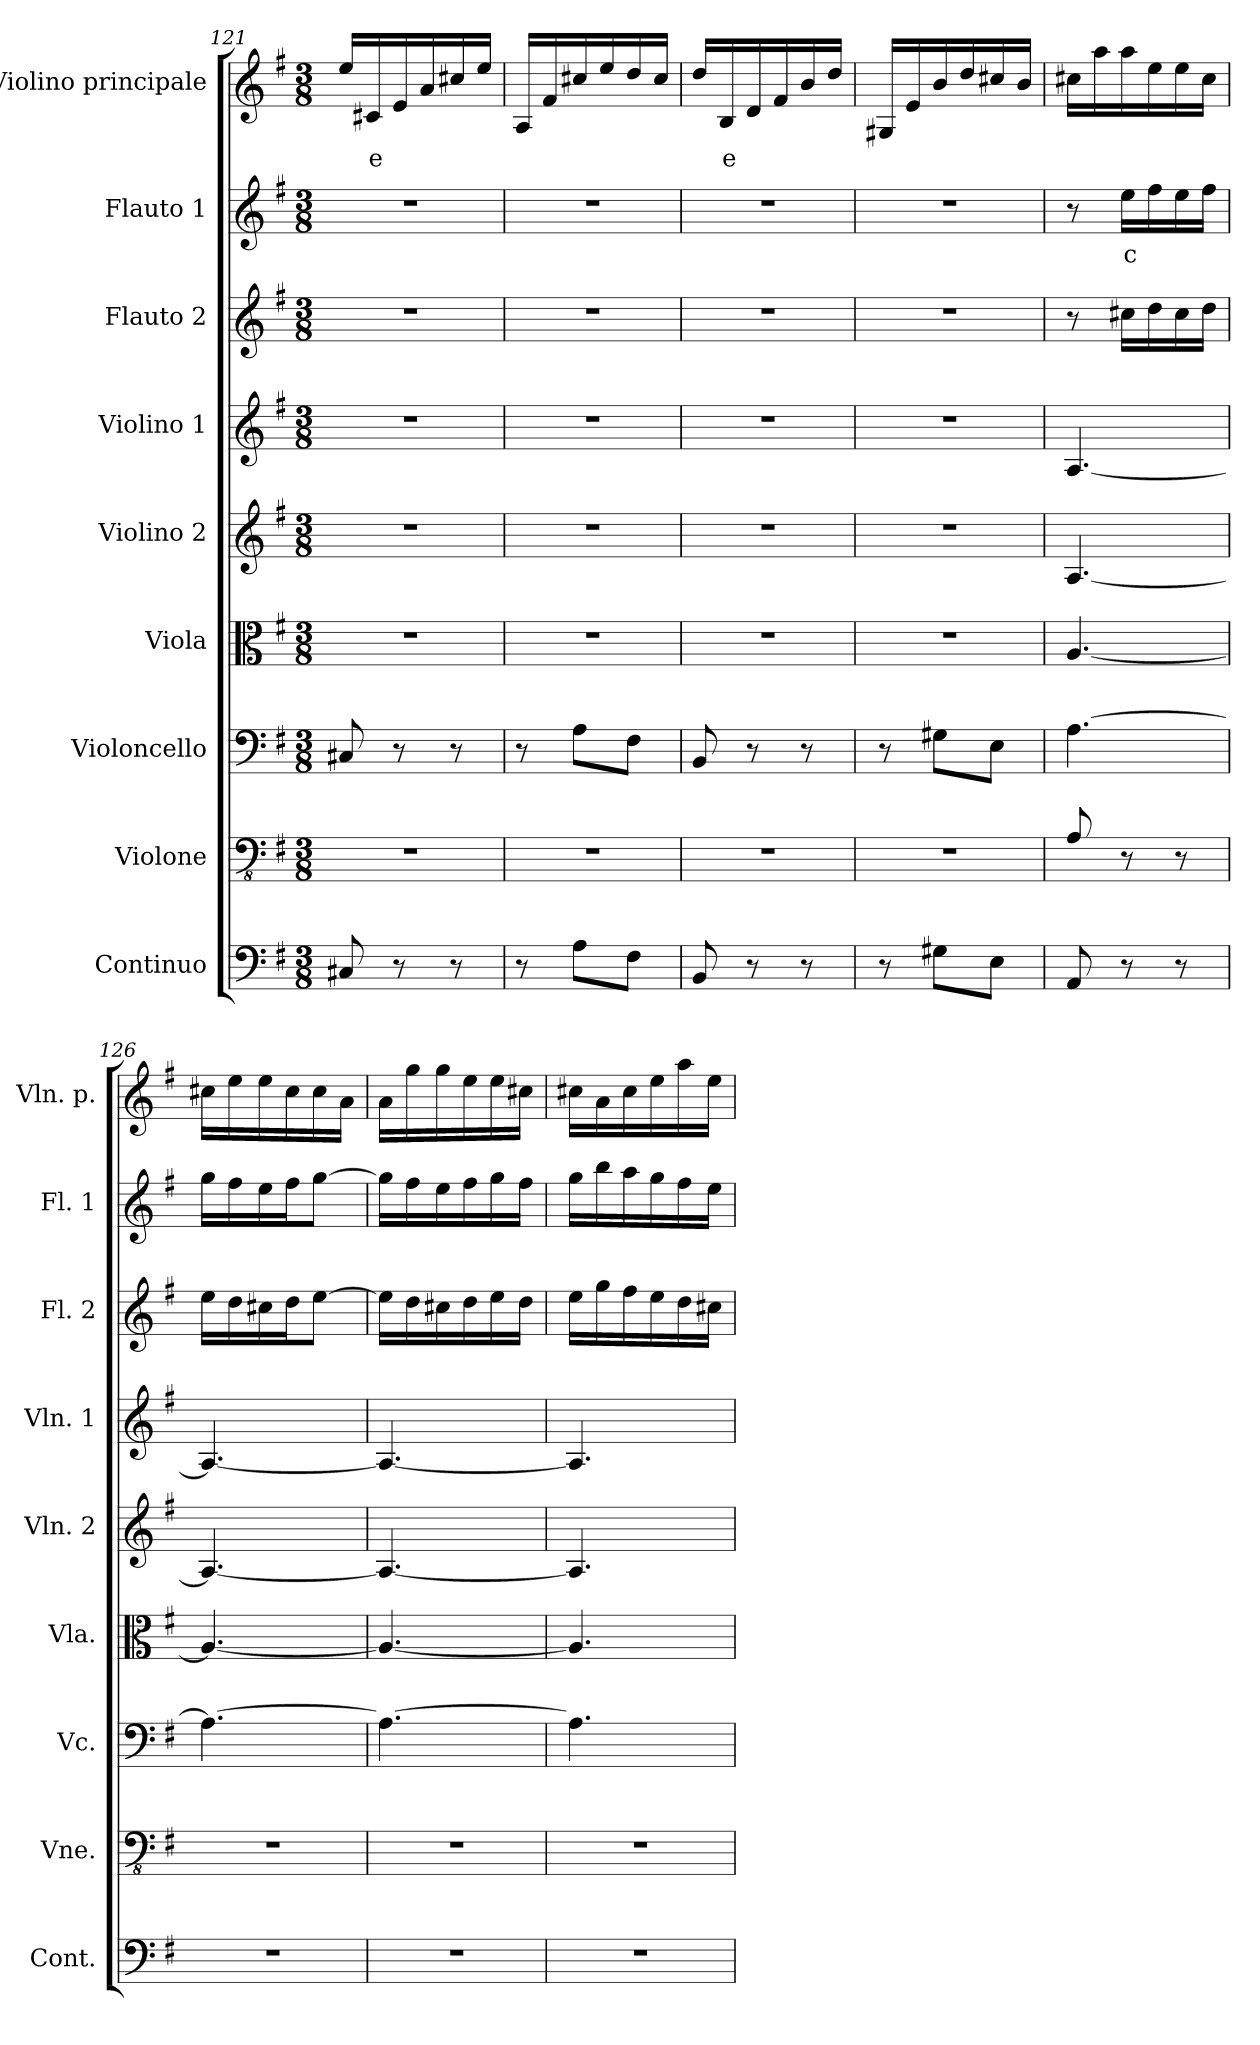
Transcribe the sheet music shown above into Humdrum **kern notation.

**kern	**kern	**kern	**kern	**kern	**kern	**kern	**kern	**text	**kern	**text
*part9	*part8	*part7	*part6	*part5	*part4	*part3	*part2	*part2	*part1	*part1
*staff9	*staff8	*staff7	*staff6	*staff5	*staff4	*staff3	*staff2	*staff2	*staff1	*staff1
*I"Continuo	*I"Violone	*I"Violoncello	*I"Viola	*I"Violino 2	*I"Violino 1	*I"Flauto 2	*I"Flauto 1	*	*I"Violino principale	*
*I'Cont.	*I'Vne.	*I'Vc.	*I'Vla.	*I'Vln. 2	*I'Vln. 1	*I'Fl. 2	*I'Fl. 1	*	*I'Vln. p.	*
*clefF4	*clefFv4	*clefF4	*clefC3	*clefG2	*clefG2	*clefG2	*clefG2	*	*clefG2	*
*	*ITrd7c12	*	*	*	*	*	*	*	*	*
*k[f#]	*k[f#]	*k[f#]	*k[f#]	*k[f#]	*k[f#]	*k[f#]	*k[f#]	*	*k[f#]	*
*M3/8	*M3/8	*M3/8	*M3/8	*M3/8	*M3/8	*M3/8	*M3/8	*	*M3/8	*
=121	=121	=121	=121	=121	=121	=121	=121	=121	=121	=121
8C#X/	4.r	8C#X/	4.r	4.r	4.r	4.r	4.r	.	16ee/LL	.
!	!	!	!	!	!	!	!	!	!	!LO:LY:color=#FF0000
.	.	.	.	.	.	.	.	.	16c#X/	e
8r	.	8r	.	.	.	.	.	.	16e/	.
.	.	.	.	.	.	.	.	.	16a/	.
8r	.	8r	.	.	.	.	.	.	16cc#X/	.
.	.	.	.	.	.	.	.	.	16ee/JJ	.
=122	=122	=122	=122	=122	=122	=122	=122	=122	=122	=122
8r	4.r	8r	4.r	4.r	4.r	4.r	4.r	.	16A/LL	.
.	.	.	.	.	.	.	.	.	16f#/	.
8A\L	.	8A\L	.	.	.	.	.	.	16cc#X/	.
.	.	.	.	.	.	.	.	.	16ee/	.
8F#\J	.	8F#\J	.	.	.	.	.	.	16dd/	.
.	.	.	.	.	.	.	.	.	16cc#/JJ	.
=123	=123	=123	=123	=123	=123	=123	=123	=123	=123	=123
8BB/	4.r	8BB/	4.r	4.r	4.r	4.r	4.r	.	16dd/LL	.
!	!	!	!	!	!	!	!	!	!	!LO:LY:color=#FF0000
.	.	.	.	.	.	.	.	.	16B/	e
8r	.	8r	.	.	.	.	.	.	16d/	.
.	.	.	.	.	.	.	.	.	16f#/	.
8r	.	8r	.	.	.	.	.	.	16b/	.
.	.	.	.	.	.	.	.	.	16dd/JJ	.
=124	=124	=124	=124	=124	=124	=124	=124	=124	=124	=124
8r	4.r	8r	4.r	4.r	4.r	4.r	4.r	.	16G#X/LL	.
.	.	.	.	.	.	.	.	.	16e/	.
8G#X\L	.	8G#X\L	.	.	.	.	.	.	16b/	.
.	.	.	.	.	.	.	.	.	16dd/	.
8E\J	.	8E\J	.	.	.	.	.	.	16cc#X/	.
.	.	.	.	.	.	.	.	.	16b/JJ	.
=125	=125	=125	=125	=125	=125	=125	=125	=125	=125	=125
8AA/	8AAA/	[4.A\	[4.A/	[4.A/	[4.A/	8r	8r	.	16cc#X\LL	.
.	.	.	.	.	.	.	.	.	16aa\	.
!	!	!	!	!	!	!	!	!LO:LY:color=#FF0000	!	!
8r	8r	.	.	.	.	16cc#X\LL	16ee\LL	c	16aa\	.
.	.	.	.	.	.	16dd\	16ff#\	.	16ee\	.
8r	8r	.	.	.	.	16cc#\	16ee\	.	16ee\	.
.	.	.	.	.	.	16dd\JJ	16ff#\JJ	.	16cc#\JJ	.
=126	=126	=126	=126	=126	=126	=126	=126	=126	=126	=126
4.r	4.r	4.A\_	4.A/_	4.A/_	4.A/_	16ee\LL	16gg\LL	.	16cc#X\LL	.
.	.	.	.	.	.	16dd\	16ff#\	.	16ee\	.
.	.	.	.	.	.	16cc#X\	16ee\	.	16ee\	.
.	.	.	.	.	.	16dd\J	16ff#\J	.	16cc#\	.
.	.	.	.	.	.	[8ee\J	[8gg\J	.	16cc#\	.
.	.	.	.	.	.	.	.	.	16a\JJ	.
=127	=127	=127	=127	=127	=127	=127	=127	=127	=127	=127
4.r	4.r	4.A\_	4.A/_	4.A/_	4.A/_	16ee\LL]	16gg\LL]	.	16a\LL	.
.	.	.	.	.	.	16dd\	16ff#\	.	16gg\	.
.	.	.	.	.	.	16cc#X\	16ee\	.	16gg\	.
.	.	.	.	.	.	16dd\	16ff#\	.	16ee\	.
.	.	.	.	.	.	16ee\	16gg\	.	16ee\	.
.	.	.	.	.	.	16dd\JJ	16ff#\JJ	.	16cc#X\JJ	.
=128	=128	=128	=128	=128	=128	=128	=128	=128	=128	=128
4.r	4.r	4.A\]	4.A/]	4.A/]	4.A/]	16ee\LL	16gg\LL	.	16cc#X\LL	.
.	.	.	.	.	.	16gg\	16bb\	.	16a\	.
.	.	.	.	.	.	16ff#\	16aa\	.	16cc#\	.
.	.	.	.	.	.	16ee\	16gg\	.	16ee\	.
.	.	.	.	.	.	16dd\	16ff#\	.	16aa\	.
.	.	.	.	.	.	16cc#X\JJ	16ee\JJ	.	16ee\JJ	.
=	=	=	=	=	=	=	=	=	=	=
*-	*-	*-	*-	*-	*-	*-	*-	*-	*-	*-
